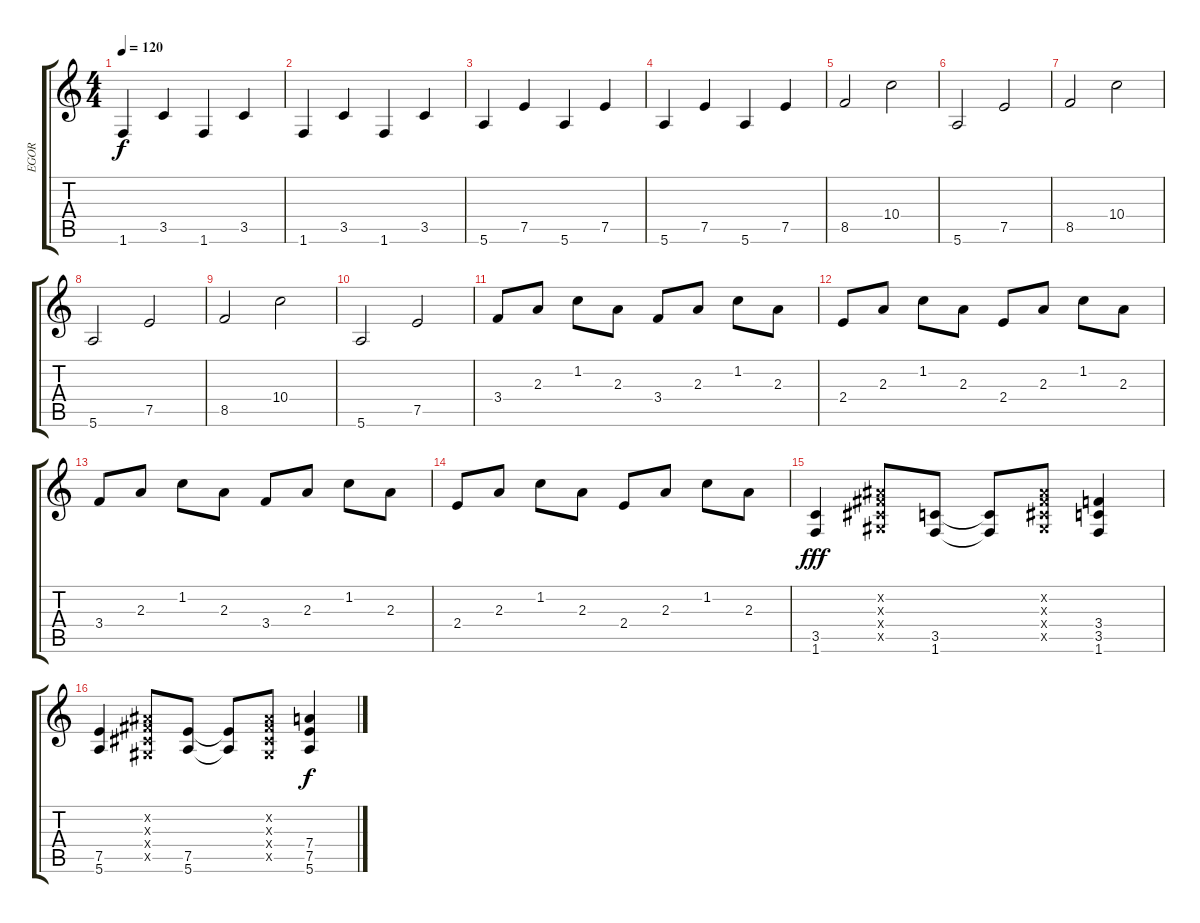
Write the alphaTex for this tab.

\track ("EGOR" "EGOR") {instrument distortionguitar}
\staff {score tabs}
\tuning (E4 B3 G3 D3 A2 E2) {hide}
\ts (4 4)
\tempo 120
\clef g2
\ks c
1.6.4{dy f instrument acousticguitarsteel} 3.5.4 1.6.4 3.5.4 |
1.6.4 3.5.4 1.6.4 3.5.4 |
5.6.4 7.5.4 5.6.4 7.5.4 |
5.6.4 7.5.4 5.6.4 7.5.4 |
8.5.2{instrument distortionguitar} 10.4.2 |
5.6.2 7.5.2 |
8.5.2 10.4.2 |
5.6.2 7.5.2 |
8.5.2 10.4.2 |
5.6.2 7.5.2 |
3.4.8 2.3.8 1.2.8 2.3.8 3.4.8 2.3.8 1.2.8 2.3.8 |
2.4.8 2.3.8 1.2.8 2.3.8 2.4.8 2.3.8 1.2.8 2.3.8 |
3.4.8 2.3.8 1.2.8 2.3.8 3.4.8 2.3.8 1.2.8 2.3.8 |
2.4.8 2.3.8 1.2.8 2.3.8 2.4.8 2.3.8 1.2.8 2.3.8 |
(3.5 1.6).4{dy fff} (-1.2{x} -1.3{x} -1.4{x} -1.5{x}).8 (3.5 1.6).8 (3.5{t} 1.6{t}).8 (-1.2{x} -1.3{x} -1.4{x} -1.5{x}).8 (3.4 3.5 1.6).4 |
(7.5 5.6).4 (-1.2{x} -1.3{x} -1.4{x} -1.5{x}).8 (7.5 5.6).8 (7.5{t} 5.6{t}).8 (-1.2{x} -1.3{x} -1.4{x} -1.5{x}).8 (7.4 7.5 5.6).4{dy f}
